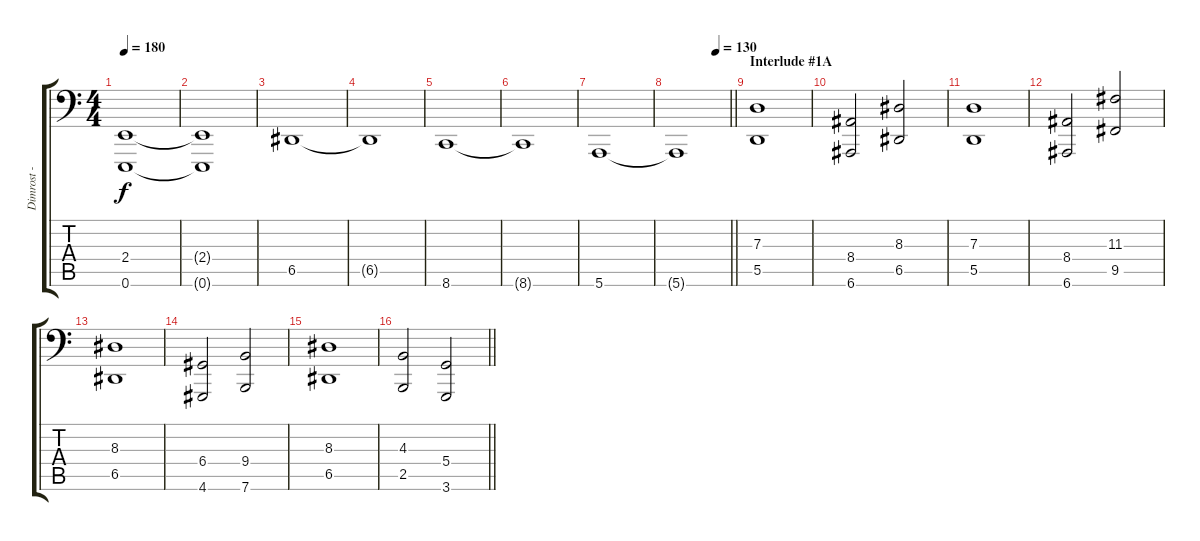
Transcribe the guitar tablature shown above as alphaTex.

\track ("Dimrost - Bass Strings" "Dimrost - ") {instrument stringensemble1}
\staff {score tabs}
\tuning (E3 B2 G2 D2 A1 E1) {hide}
\ts (4 4)
\tempo 180
\clef f4
\ks c
(2.4 0.6).1{dy f} |
(2.4{t} 0.6{t}).1 |
6.5.1 |
6.5{t}.1 |
8.6.1 |
8.6{t}.1 |
5.6.1 |
\tempo (130 0.75)
\barLineRight lightlight
5.6{t}.1 |
\section ("" "Interlude #1A")
(7.3 5.5).1 |
(8.4 6.6).2 (8.3 6.5).2 |
(7.3 5.5).1 |
(8.4 6.6).2 (11.3 9.5).2 |
(8.3 6.5).1 |
(6.4 4.6).2 (9.4 7.6).2 |
(8.3 6.5).1 |
\barLineRight lightlight
(4.3 2.5).2 (5.4 3.6).2
